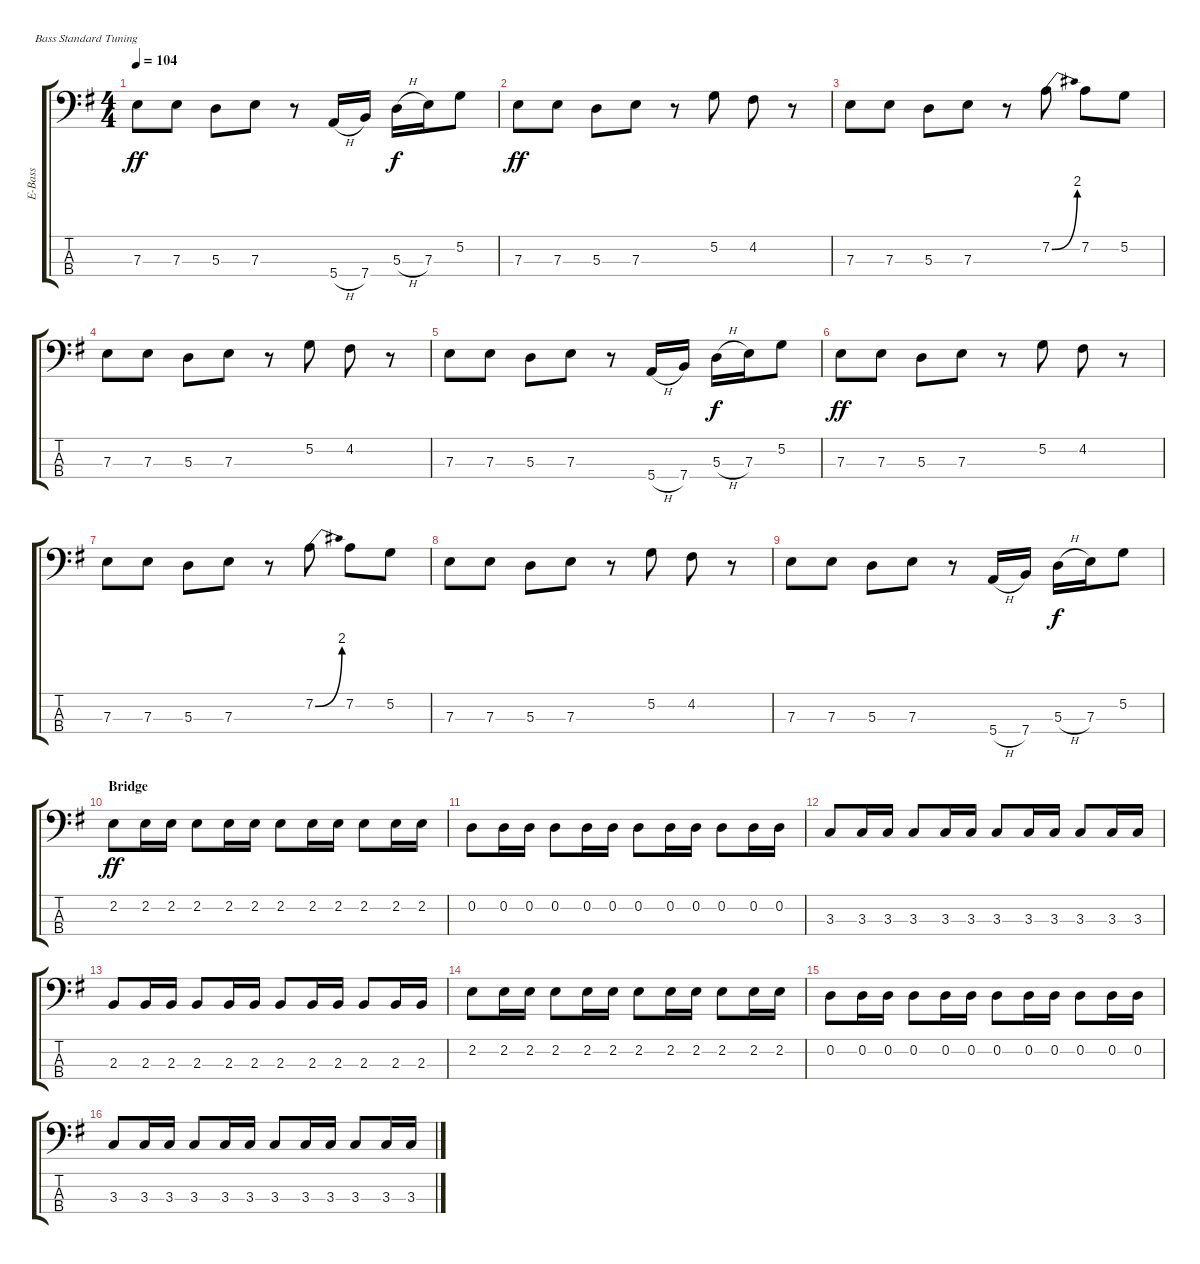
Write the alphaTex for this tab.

\defaultSystemsLayout 4
\track ("Geezer Butler" "E-Bass") {instrument electricbassfinger}
\staff {score tabs}
\tuning (G2 D2 A1 E1)
\ts (4 4)
\tempo 104
\clef f4
\scale
0.333333
\ks g
7.3.8{dy ff} 7.3.8 5.3.8 7.3.8 r.8 5.4{h}.16 7.4.16 5.3{h}.16{dy f} 7.3.16 5.2.8 |
\scale
0.333333 7.3.8{dy ff} 7.3.8 5.3.8 7.3.8 r.8 5.2.8 4.2.8 r.8 |
\scale
0.333333 7.3.8 7.3.8 5.3.8 7.3.8 r.8 7.2{be (bend 0 0 60 8)}.8 7.2.8 5.2.8 |
\scale
0.333333 7.3.8 7.3.8 5.3.8 7.3.8 r.8 5.2.8 4.2.8 r.8 |
\scale
0.333333 7.3.8 7.3.8 5.3.8 7.3.8 r.8 5.4{h}.16 7.4.16 5.3{h}.16{dy f} 7.3.16 5.2.8 |
\scale
0.333333 7.3.8{dy ff} 7.3.8 5.3.8 7.3.8 r.8 5.2.8 4.2.8 r.8 |
\scale
0.333333 7.3.8 7.3.8 5.3.8 7.3.8 r.8 7.2{be (bend 0 0 60 8)}.8 7.2.8 5.2.8 |
\scale
0.333333 7.3.8 7.3.8 5.3.8 7.3.8 r.8 5.2.8 4.2.8 r.8 |
\scale
0.333333 7.3.8 7.3.8 5.3.8 7.3.8 r.8 5.4{h}.16 7.4.16 5.3{h}.16{dy f} 7.3.16 5.2.8 |
\section ("" "Bridge")
\scale
0.333333 2.2.8{dy ff} 2.2.16 2.2.16 2.2.8 2.2.16 2.2.16 2.2.8 2.2.16 2.2.16 2.2.8 2.2.16 2.2.16 |
\scale
0.333333 0.2.8 0.2.16 0.2.16 0.2.8 0.2.16 0.2.16 0.2.8 0.2.16 0.2.16 0.2.8 0.2.16 0.2.16 |
\scale
0.333333 3.3.8 3.3.16 3.3.16 3.3.8 3.3.16 3.3.16 3.3.8 3.3.16 3.3.16 3.3.8 3.3.16 3.3.16 |
\scale
0.333333 2.3.8 2.3.16 2.3.16 2.3.8 2.3.16 2.3.16 2.3.8 2.3.16 2.3.16 2.3.8 2.3.16 2.3.16 |
\scale
0.333333 2.2.8 2.2.16 2.2.16 2.2.8 2.2.16 2.2.16 2.2.8 2.2.16 2.2.16 2.2.8 2.2.16 2.2.16 |
\scale
0.333333 0.2.8 0.2.16 0.2.16 0.2.8 0.2.16 0.2.16 0.2.8 0.2.16 0.2.16 0.2.8 0.2.16 0.2.16 |
\scale
0.333333 3.3.8 3.3.16 3.3.16 3.3.8 3.3.16 3.3.16 3.3.8 3.3.16 3.3.16 3.3.8 3.3.16 3.3.16
